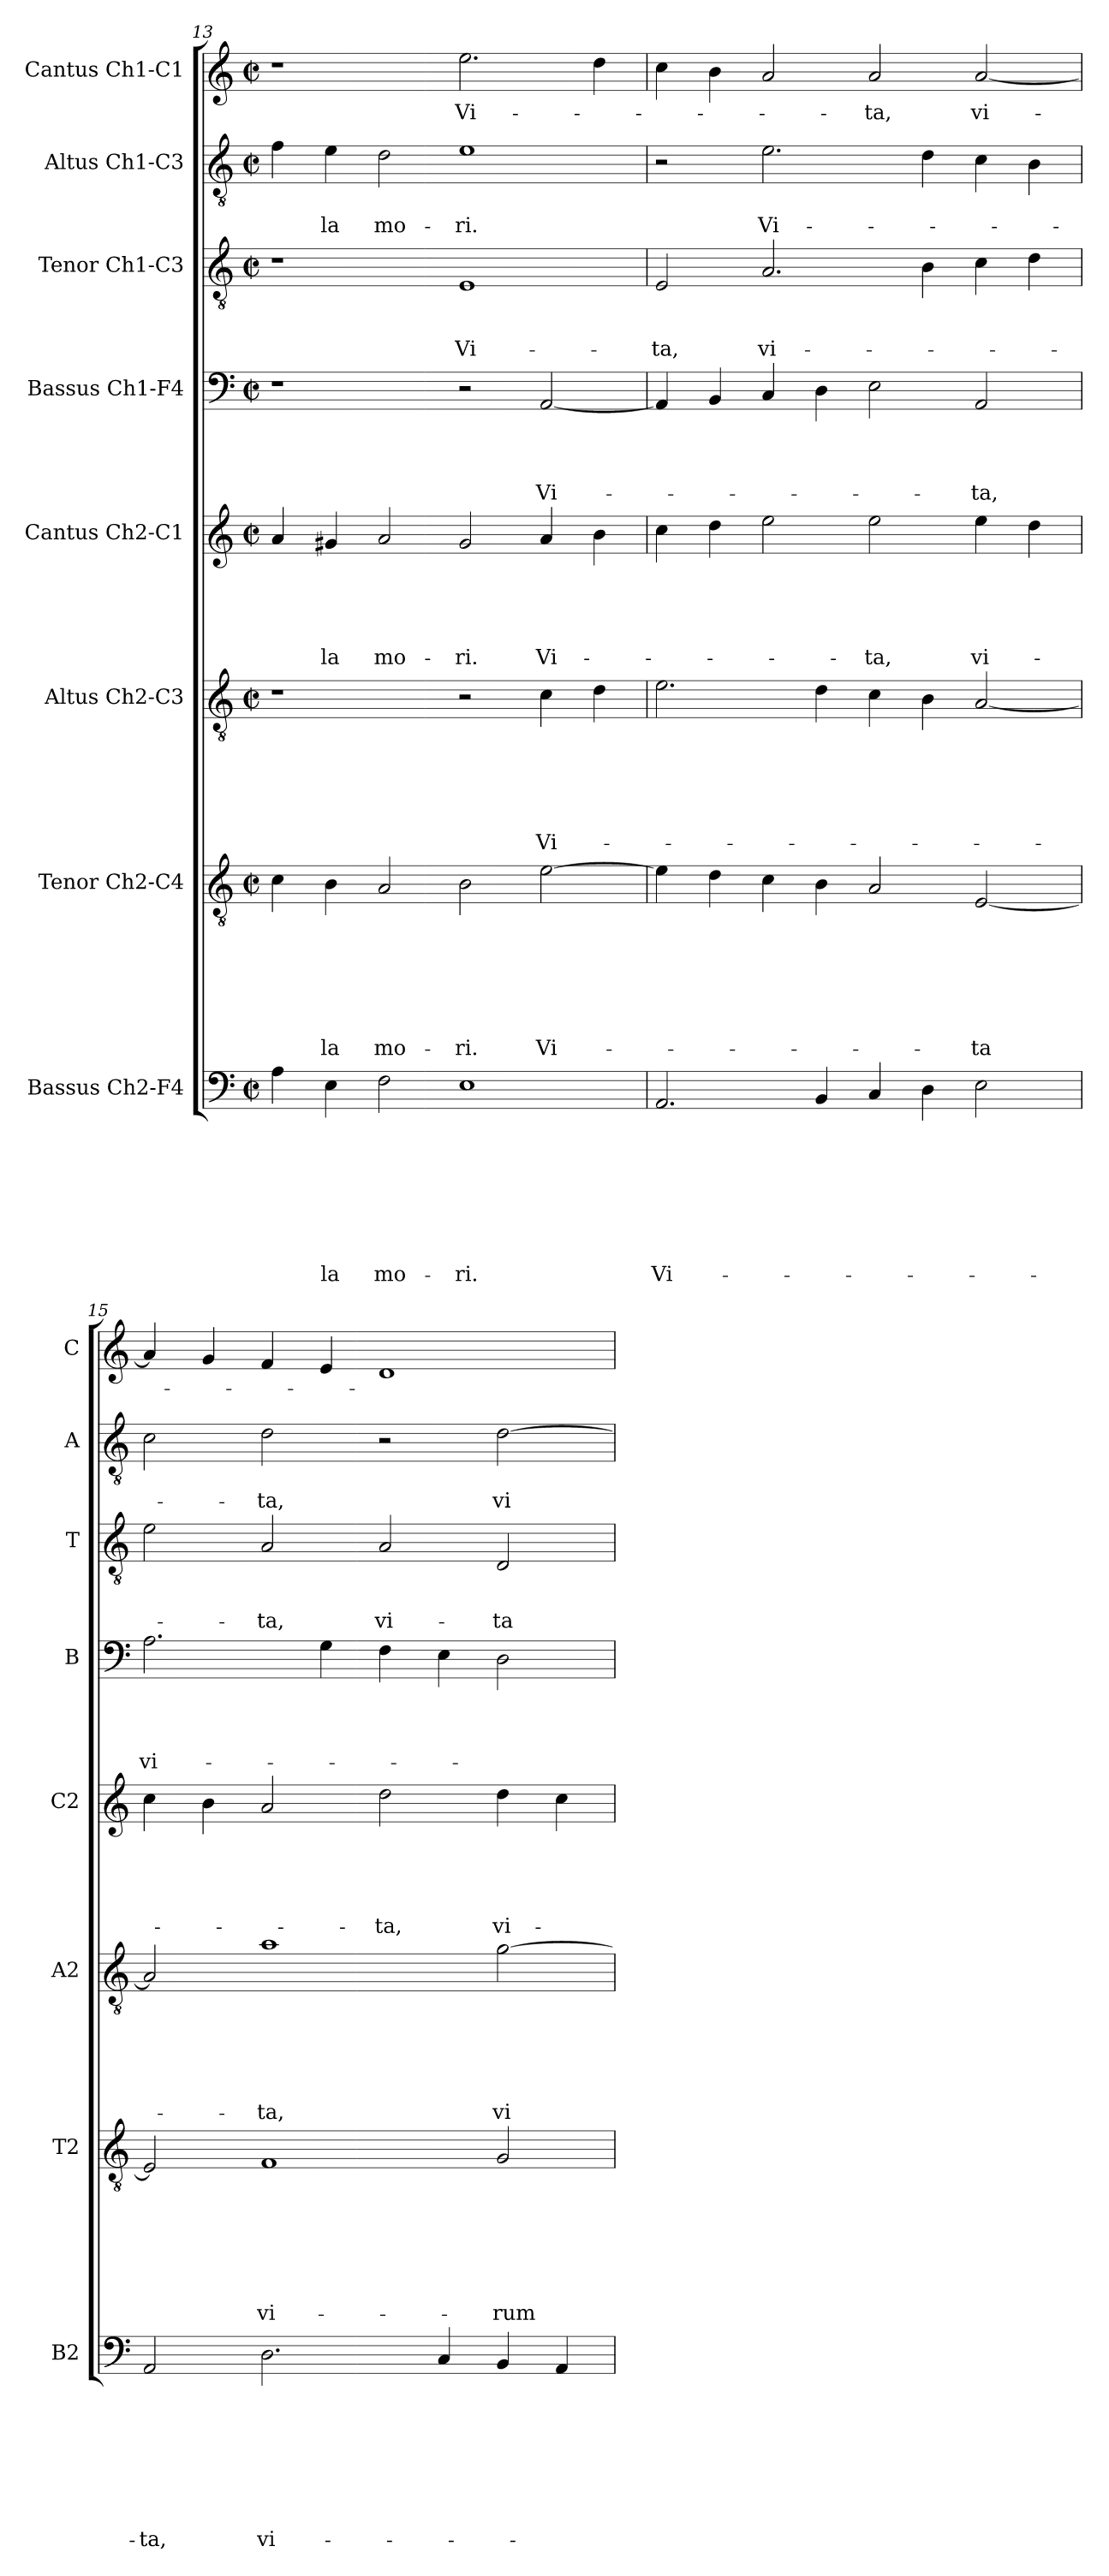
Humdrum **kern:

**kern	**text	**text	**text	**text	**text	**text	**text	**text	**kern	**text	**text	**text	**text	**text	**text	**text	**kern	**text	**text	**text	**text	**text	**text	**kern	**text	**text	**text	**text	**text	**kern	**text	**text	**text	**text	**kern	**text	**text	**text	**kern	**text	**text	**kern	**text
*part8	*part8	*part8	*part8	*part8	*part8	*part8	*part8	*part8	*part7	*part7	*part7	*part7	*part7	*part7	*part7	*part7	*part6	*part6	*part6	*part6	*part6	*part6	*part6	*part5	*part5	*part5	*part5	*part5	*part5	*part4	*part4	*part4	*part4	*part4	*part3	*part3	*part3	*part3	*part2	*part2	*part2	*part1	*part1
*staff8	*staff8	*staff8	*staff8	*staff8	*staff8	*staff8	*staff8	*staff8	*staff7	*staff7	*staff7	*staff7	*staff7	*staff7	*staff7	*staff7	*staff6	*staff6	*staff6	*staff6	*staff6	*staff6	*staff6	*staff5	*staff5	*staff5	*staff5	*staff5	*staff5	*staff4	*staff4	*staff4	*staff4	*staff4	*staff3	*staff3	*staff3	*staff3	*staff2	*staff2	*staff2	*staff1	*staff1
*I"Bassus Ch2-F4	*	*	*	*	*	*	*	*	*I"Tenor Ch2-C4	*	*	*	*	*	*	*	*I"Altus Ch2-C3	*	*	*	*	*	*	*I"Cantus Ch2-C1	*	*	*	*	*	*I"Bassus Ch1-F4	*	*	*	*	*I"Tenor Ch1-C3	*	*	*	*I"Altus Ch1-C3	*	*	*I"Cantus Ch1-C1	*
*I'B2	*	*	*	*	*	*	*	*	*I'T2	*	*	*	*	*	*	*	*I'A2	*	*	*	*	*	*	*I'C2	*	*	*	*	*	*I'B	*	*	*	*	*I'T	*	*	*	*I'A	*	*	*I'C	*
!!LO:LB:g=z
*clefF4	*	*	*	*	*	*	*	*	*clefGv2	*	*	*	*	*	*	*	*clefGv2	*	*	*	*	*	*	*clefG2	*	*	*	*	*	*clefF4	*	*	*	*	*clefGv2	*	*	*	*clefGv2	*	*	*clefG2	*
*k[]	*	*	*	*	*	*	*	*	*k[]	*	*	*	*	*	*	*	*k[]	*	*	*	*	*	*	*k[]	*	*	*	*	*	*k[]	*	*	*	*	*k[]	*	*	*	*k[]	*	*	*k[]	*
*C:	*	*	*	*	*	*	*	*	*C:	*	*	*	*	*	*	*	*C:	*	*	*	*	*	*	*C:	*	*	*	*	*	*C:	*	*	*	*	*C:	*	*	*	*C:	*	*	*C:	*
*M2/2	*	*	*	*	*	*	*	*	*M2/2	*	*	*	*	*	*	*	*M2/2	*	*	*	*	*	*	*M2/2	*	*	*	*	*	*M2/2	*	*	*	*	*M2/2	*	*	*	*M2/2	*	*	*M2/2	*
*met(c|)	*	*	*	*	*	*	*	*	*met(c|)	*	*	*	*	*	*	*	*met(c|)	*	*	*	*	*	*	*met(c|)	*	*	*	*	*	*met(c|)	*	*	*	*	*met(c|)	*	*	*	*met(c|)	*	*	*met(c|)	*
=13	=13	=13	=13	=13	=13	=13	=13	=13	=13	=13	=13	=13	=13	=13	=13	=13	=13	=13	=13	=13	=13	=13	=13	=13	=13	=13	=13	=13	=13	=13	=13	=13	=13	=13	=13	=13	=13	=13	=13	=13	=13	=13	=13
4A\	.	.	.	.	.	.	.	.	4c\	.	.	.	.	.	.	.	1r	.	.	.	.	.	.	4a/	.	.	.	.	.	1r	.	.	.	.	1r	.	.	.	4f\	.	.	1r	.
!	!	!	!	!	!	!	!	!LO:LY:b	!	!	!	!	!	!	!	!LO:LY:b	!	!	!	!	!	!	!	!	!	!	!	!	!LO:LY:b	!	!	!	!	!	!	!	!	!	!	!	!LO:LY:b	!	!
4E\	.	.	.	.	.	.	.	-la	4B\	.	.	.	.	.	.	-la	.	.	.	.	.	.	.	4g#X/	.	.	.	.	-la	.	.	.	.	.	.	.	.	.	4e\	.	-la	.	.
!	!	!	!	!	!	!	!	!LO:LY:b	!	!	!	!	!	!	!	!LO:LY:b	!	!	!	!	!	!	!	!	!	!	!	!	!LO:LY:b	!	!	!	!	!	!	!	!	!	!	!	!LO:LY:b	!	!
2F\	.	.	.	.	.	.	.	mo-	2A/	.	.	.	.	.	.	mo-	.	.	.	.	.	.	.	2a/	.	.	.	.	mo-	.	.	.	.	.	.	.	.	.	2d\	.	mo-	.	.
!	!	!	!	!	!	!	!	!LO:LY:b	!	!	!	!	!	!	!	!LO:LY:b	!	!	!	!	!	!	!	!	!	!	!	!	!LO:LY:b	!	!	!	!	!	!	!	!	!LO:LY:b	!	!	!LO:LY:b	!	!LO:LY:b
1E	.	.	.	.	.	.	.	-ri.	2B\	.	.	.	.	.	.	-ri.	2r	.	.	.	.	.	.	2g#/	.	.	.	.	-ri.	2r	.	.	.	.	1E	.	.	Vi-	1e	.	-ri.	2.ee\	Vi-
!	!	!	!	!	!	!	!	!	!	!	!	!	!	!	!	!LO:LY:b	!	!	!	!	!	!	!LO:LY:b	!	!	!	!	!	!LO:LY:b	!	!	!	!	!LO:LY:b	!	!	!	!	!	!	!	!	!
.	.	.	.	.	.	.	.	.	[2e\	.	.	.	.	.	.	Vi-	4c\	.	.	.	.	.	Vi-	4a/	.	.	.	.	Vi-	[2AA/	.	.	.	Vi-	.	.	.	.	.	.	.	.	.
.	.	.	.	.	.	.	.	.	.	.	.	.	.	.	.	.	4d\	.	.	.	.	.	.	4b\	.	.	.	.	.	.	.	.	.	.	.	.	.	.	.	.	.	4dd\	.
=14	=14	=14	=14	=14	=14	=14	=14	=14	=14	=14	=14	=14	=14	=14	=14	=14	=14	=14	=14	=14	=14	=14	=14	=14	=14	=14	=14	=14	=14	=14	=14	=14	=14	=14	=14	=14	=14	=14	=14	=14	=14	=14	=14
!	!	!	!	!	!	!	!	!LO:LY:b	!	!	!	!	!	!	!	!	!	!	!	!	!	!	!	!	!	!	!	!	!	!	!	!	!	!	!	!	!	!LO:LY:b	!	!	!	!	!
2.AA/	.	.	.	.	.	.	.	Vi-	4e\]	.	.	.	.	.	.	.	2.e\	.	.	.	.	.	.	4cc\	.	.	.	.	.	4AA/]	.	.	.	.	2E/	.	.	-ta,	2r	.	.	4cc\	.
.	.	.	.	.	.	.	.	.	4d\	.	.	.	.	.	.	.	.	.	.	.	.	.	.	4dd\	.	.	.	.	.	4BB/	.	.	.	.	.	.	.	.	.	.	.	4b\	.
!	!	!	!	!	!	!	!	!	!	!	!	!	!	!	!	!	!	!	!	!	!	!	!	!	!	!	!	!	!	!	!	!	!	!	!	!	!	!LO:LY:b	!	!	!LO:LY:b	!	!
.	.	.	.	.	.	.	.	.	4c\	.	.	.	.	.	.	.	.	.	.	.	.	.	.	2ee\	.	.	.	.	.	4C/	.	.	.	.	2.A/	.	.	vi-	2.e\	.	Vi-	2a/	.
4BB/	.	.	.	.	.	.	.	.	4B\	.	.	.	.	.	.	.	4d\	.	.	.	.	.	.	.	.	.	.	.	.	4D\	.	.	.	.	.	.	.	.	.	.	.	.	.
!	!	!	!	!	!	!	!	!	!	!	!	!	!	!	!	!	!	!	!	!	!	!	!	!	!	!	!	!	!LO:LY:b	!	!	!	!	!	!	!	!	!	!	!	!	!	!LO:LY:b
4C/	.	.	.	.	.	.	.	.	2A/	.	.	.	.	.	.	.	4c\	.	.	.	.	.	.	2ee\	.	.	.	.	-ta,	2E\	.	.	.	.	.	.	.	.	.	.	.	2a/	-ta,
4D\	.	.	.	.	.	.	.	.	.	.	.	.	.	.	.	.	4B\	.	.	.	.	.	.	.	.	.	.	.	.	.	.	.	.	.	4B\	.	.	.	4d\	.	.	.	.
!	!	!	!	!	!	!	!	!	!	!	!	!	!	!	!	!LO:LY:b	!	!	!	!	!	!	!	!	!	!	!	!	!LO:LY:b	!	!	!	!	!LO:LY:b	!	!	!	!	!	!	!	!	!LO:LY:b
2E\	.	.	.	.	.	.	.	.	[2E/	.	.	.	.	.	.	-ta	[2A/	.	.	.	.	.	.	4ee\	.	.	.	.	vi-	2AA/	.	.	.	-ta,	4c\	.	.	.	4c\	.	.	[2a/	vi-
.	.	.	.	.	.	.	.	.	.	.	.	.	.	.	.	.	.	.	.	.	.	.	.	4dd\	.	.	.	.	.	.	.	.	.	.	4d\	.	.	.	4B\	.	.	.	.
=15	=15	=15	=15	=15	=15	=15	=15	=15	=15	=15	=15	=15	=15	=15	=15	=15	=15	=15	=15	=15	=15	=15	=15	=15	=15	=15	=15	=15	=15	=15	=15	=15	=15	=15	=15	=15	=15	=15	=15	=15	=15	=15	=15
!	!	!	!	!	!	!	!	!LO:LY:b	!	!	!	!	!	!	!	!	!	!	!	!	!	!	!	!	!	!	!	!	!	!	!	!	!	!LO:LY:b	!	!	!	!	!	!	!	!	!
2AA/	.	.	.	.	.	.	.	-ta,	2E/]	.	.	.	.	.	.	.	2A/]	.	.	.	.	.	.	4cc\	.	.	.	.	.	2.A\	.	.	.	vi-	2e\	.	.	.	2c\	.	.	4a/]	.
.	.	.	.	.	.	.	.	.	.	.	.	.	.	.	.	.	.	.	.	.	.	.	.	4b\	.	.	.	.	.	.	.	.	.	.	.	.	.	.	.	.	.	4g/	.
!	!	!	!	!	!	!	!	!LO:LY:b	!	!	!	!	!	!	!	!LO:LY:b	!	!	!	!	!	!	!LO:LY:b	!	!	!	!	!	!	!	!	!	!	!	!	!	!	!LO:LY:b	!	!	!LO:LY:b	!	!
2.D\	.	.	.	.	.	.	.	vi-	1F	.	.	.	.	.	.	vi-	1a	.	.	.	.	.	-ta,	2a/	.	.	.	.	.	.	.	.	.	.	2A/	.	.	-ta,	2d\	.	-ta,	4f/	.
.	.	.	.	.	.	.	.	.	.	.	.	.	.	.	.	.	.	.	.	.	.	.	.	.	.	.	.	.	.	4G\	.	.	.	.	.	.	.	.	.	.	.	4e/	.
!	!	!	!	!	!	!	!	!	!	!	!	!	!	!	!	!	!	!	!	!	!	!	!	!	!	!	!	!	!LO:LY:b	!	!	!	!	!	!	!	!	!LO:LY:b	!	!	!	!	!
.	.	.	.	.	.	.	.	.	.	.	.	.	.	.	.	.	.	.	.	.	.	.	.	2dd\	.	.	.	.	-ta,	4F\	.	.	.	.	2A/	.	.	vi-	2r	.	.	1d	.
4C/	.	.	.	.	.	.	.	.	.	.	.	.	.	.	.	.	.	.	.	.	.	.	.	.	.	.	.	.	.	4E\	.	.	.	.	.	.	.	.	.	.	.	.	.
!	!	!	!	!	!	!	!	!	!	!	!	!	!	!	!	!LO:LY:b	!	!	!	!	!	!	!LO:LY:b	!	!	!	!	!	!LO:LY:b	!	!	!	!	!	!	!	!	!LO:LY:b	!	!	!LO:LY:b	!	!
4BB/	.	.	.	.	.	.	.	.	2G/	.	.	.	.	.	.	-rum	[2g\	.	.	.	.	.	vi-	4dd\	.	.	.	.	vi-	2D\	.	.	.	.	2D/	.	.	-ta	[2d\	.	vi-	.	.
4AA/	.	.	.	.	.	.	.	.	.	.	.	.	.	.	.	.	.	.	.	.	.	.	.	4cc\	.	.	.	.	.	.	.	.	.	.	.	.	.	.	.	.	.	.	.
=	=	=	=	=	=	=	=	=	=	=	=	=	=	=	=	=	=	=	=	=	=	=	=	=	=	=	=	=	=	=	=	=	=	=	=	=	=	=	=	=	=	=	=
*-	*-	*-	*-	*-	*-	*-	*-	*-	*-	*-	*-	*-	*-	*-	*-	*-	*-	*-	*-	*-	*-	*-	*-	*-	*-	*-	*-	*-	*-	*-	*-	*-	*-	*-	*-	*-	*-	*-	*-	*-	*-	*-	*-
